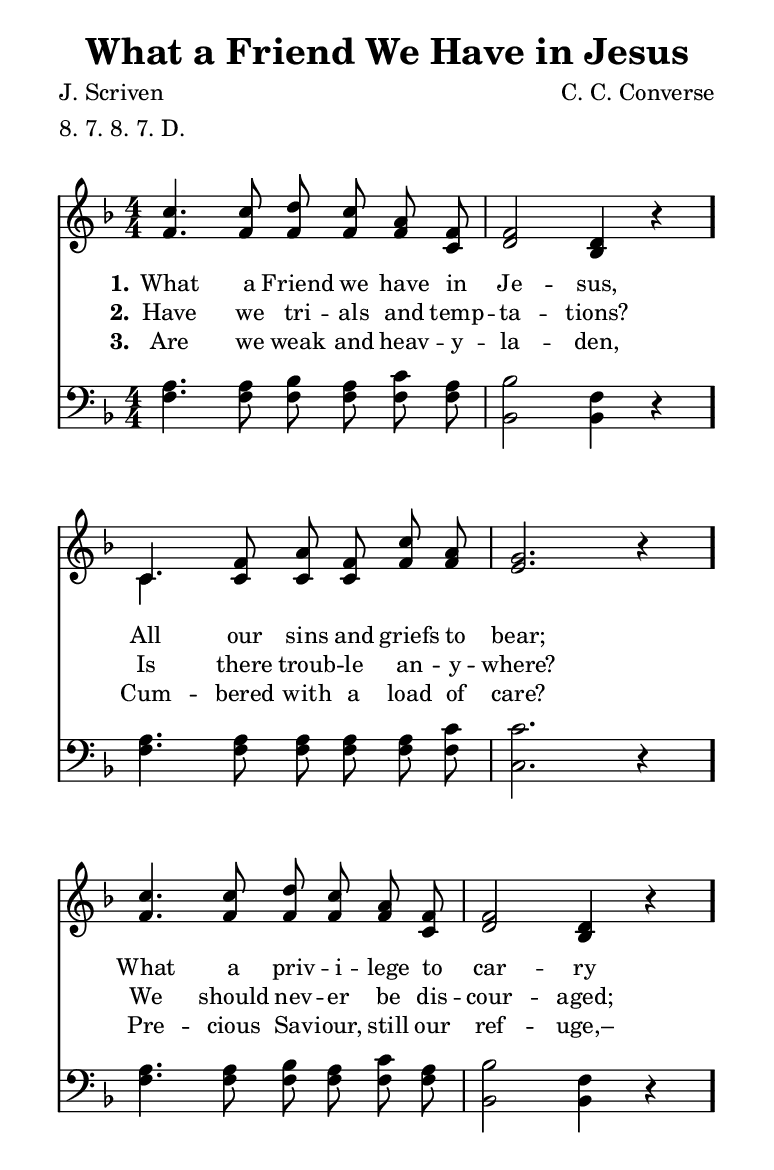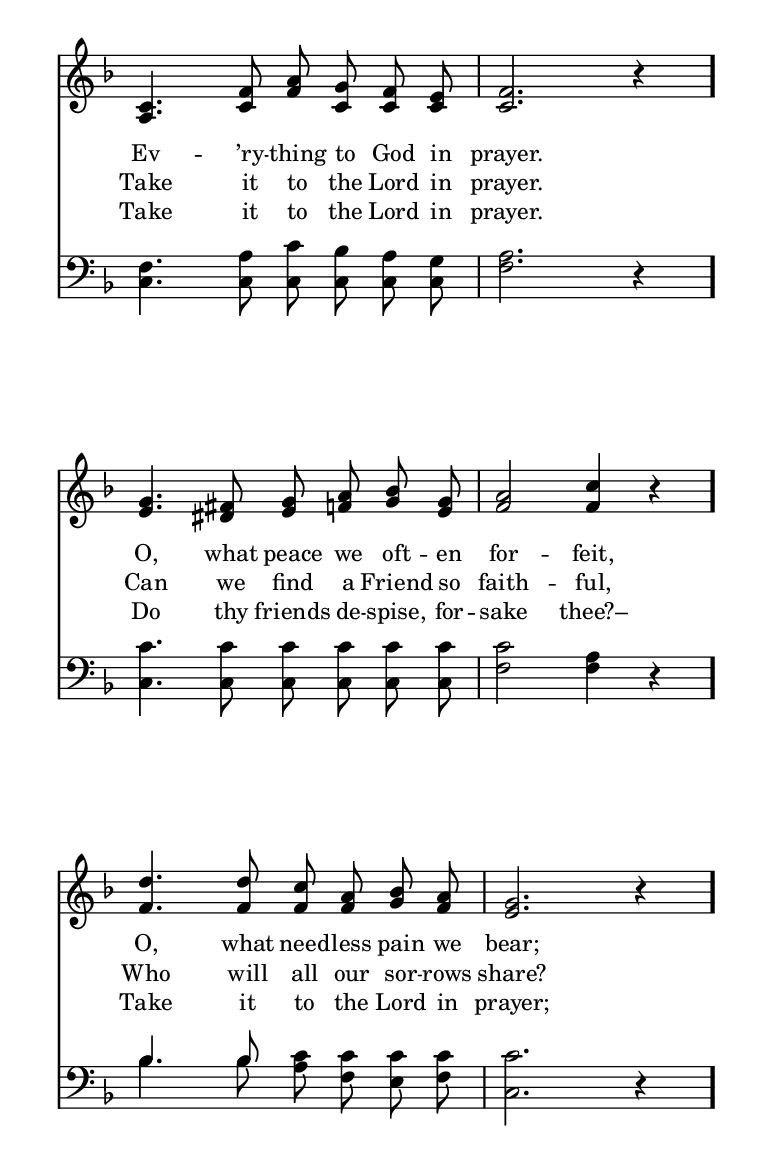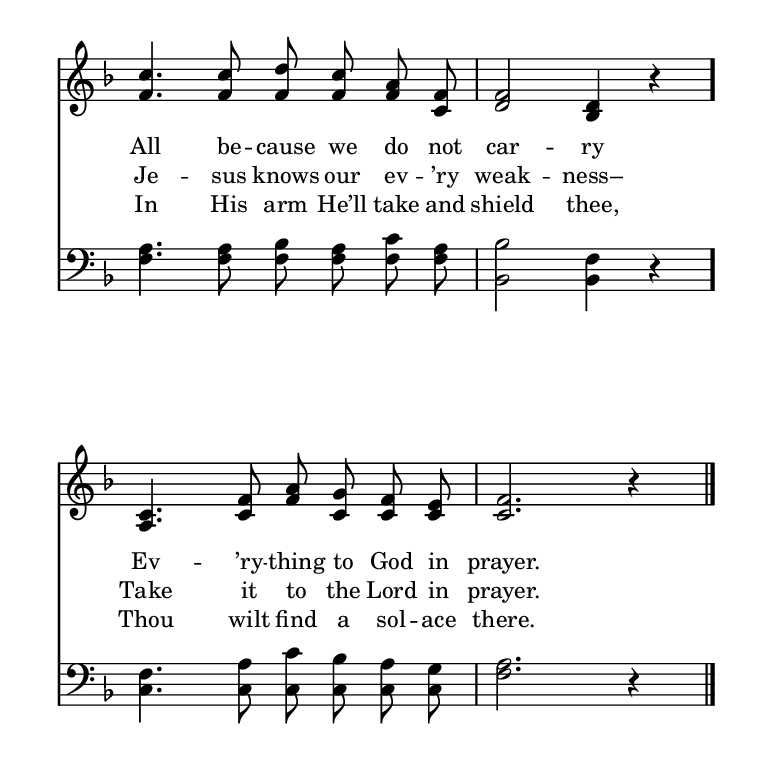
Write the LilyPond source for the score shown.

\include "common/global.ily"
\paper {
  \include "common/paper.ily"
}

\header{
  hymnnumber = "282"
  title = "What a Friend We Have in Jesus"
  tunename = "Scriven"
  meter = "8. 7. 8. 7. D."
  poet = "J. Scriven"
  composer = "C. C. Converse"
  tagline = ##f
}

global = {
  \include "common/overrides.ily"
  \override Staff.TimeSignature.style = #'numbered
  \time 4/4
  \override Score.MetronomeMark.transparent = ##t % hide all fermata changes too
  \tempo 4=80
  \key f \major
  \autoBeamOff
}

patternA = { c4. c8 c c c c | c2 c4 c4 }
patternB = { c4. c8 c c c c | c2. c4 }

notesSoprano = {
\global
\relative c'' {

  \changePitch \patternA { c c d c a f | f d r }
  \changePitch \patternB { c f a f c' a | g r }
  \changePitch \patternA { c c d c a f | f d r }
  \changePitch \patternB { c f a g f e | f r }
  \changePitch \patternA { g fis g a bes g | a c r }
  \changePitch \patternB { d d c a bes a | g r }
  \changePitch \patternA { c c d c a f | f d r }
  \changePitch \patternB { c f a g f e | f r }

  \bar "|."

}
}

notesAlto = {
\global
\relative e' {

  \changePitch \patternA { f f f f f c | d bes r }
  \changePitch \patternB { c c c c f f | e r }
  \changePitch \patternA { f f f f f c | d bes r }
  \changePitch \patternB { a c f c c c | c r }
  \changePitch \patternA { e dis e f g e | f f r }
  \changePitch \patternB { f f f f g f | e r }
  \changePitch \patternA { f f f f f c | d bes r }
  \changePitch \patternB { a c f c c c | c r }

}
}

notesTenor = {
\global
\relative a {

  \changePitch \patternA { a a bes a c a | bes f r }
  \changePitch \patternB { a a a a a c | c r }
  \changePitch \patternA { a a bes a c a | bes f r }
  \changePitch \patternB { f a c bes a g | a r }
  \changePitch \patternA { c c c c c c | c a r }
  \changePitch \patternB { bes bes c c c c | c r }
  \changePitch \patternA { a a bes a c a | bes f r }
  \changePitch \patternB { f a c bes a g | a r }

}
}

notesBass = {
\global
\relative f {

  \changePitch \patternA { f f f f f f | bes, bes r }
  \changePitch \patternB { f' f f f f f | c r }
  \changePitch \patternA { f f f f f f | bes, bes r }
  \changePitch \patternB { c c c c c c | f r }
  \changePitch \patternA { c c c c c c | f f r }
  \changePitch \patternB { bes bes a f e f | c r }
  \changePitch \patternA { f f f f f f | bes, bes r }
  \changePitch \patternB { c c c c c c | f r }

}
}

wordsA = \lyricmode {
\set stanza = "1."

What a Friend we have in Je -- sus, \bar "."
All our sins and griefs to bear; \bar "."
What a priv -- i -- lege to car -- ry \bar "."
Ev -- ’ry -- thing to God in prayer. \bar "."
O, what peace we oft -- en for -- feit, \bar "."
O, what need -- less pain we bear; \bar "."
All be -- cause we do not car -- ry \bar "."
Ev -- ’ry -- thing to God in prayer. \bar "."

}

wordsB = \lyricmode {
\set stanza = "2."

Have we tri -- als and temp -- ta -- tions?
Is there troub -- le an -- y -- where?
We should nev -- er be dis -- cour -- aged;
Take it to the Lord in prayer.
Can we find a Friend so faith -- ful,
Who will all our sor -- rows share?
Je -- sus knows our ev -- ’ry weak -- ness–
Take it to the Lord in prayer.

}

wordsC = \lyricmode {
\set stanza = "3."

Are we weak and heav -- y -- la -- den,
Cum -- bered with a load of care?
Pre -- cious Sav -- iour, still our ref -- uge,–
Take it to the Lord in prayer.
Do thy friends de -- spise, for -- sake thee?–
Take it to the Lord in prayer;
In His arm He’ll take and shield thee,
Thou wilt find a sol -- ace there.

}

\score {
  \context ChoirStaff <<
    \context Staff = upper <<
      \set Staff.autoBeaming = ##f
      \set ChoirStaff.systemStartDelimiter = #'SystemStartBar
      \set ChoirStaff.printPartCombineTexts = ##f
      \partcombine #'(2 . 9) \notesSoprano \notesAlto
      \context NullVoice = sopranos { \voiceOne << \notesSoprano >> }
      \context NullVoice = altos { \voiceTwo << \notesAlto >> }
      \context Lyrics = one   \lyricsto sopranos \wordsA
      \context Lyrics = two   \lyricsto sopranos \wordsB
      \context Lyrics = three \lyricsto sopranos \wordsC
    >>
    \context Staff = men <<
      \set Staff.autoBeaming = ##f
      \clef bass
      \set ChoirStaff.printPartCombineTexts = ##f
      \partcombine #'(2 . 9) \notesTenor \notesBass
      \context NullVoice = tenors { \voiceOne << \notesTenor >> }
      \context NullVoice = basses { \voiceTwo << \notesBass >> }
    >>
  >>
  \layout {
    \include "common/layout.ily"
  }
  \midi{
    \include "common/midi.ily"
  }
}

\version "2.19.49"  % necessary for upgrading to future LilyPond versions.

% vi:set et ts=2 sw=2 ai nocindent syntax=lilypond:
